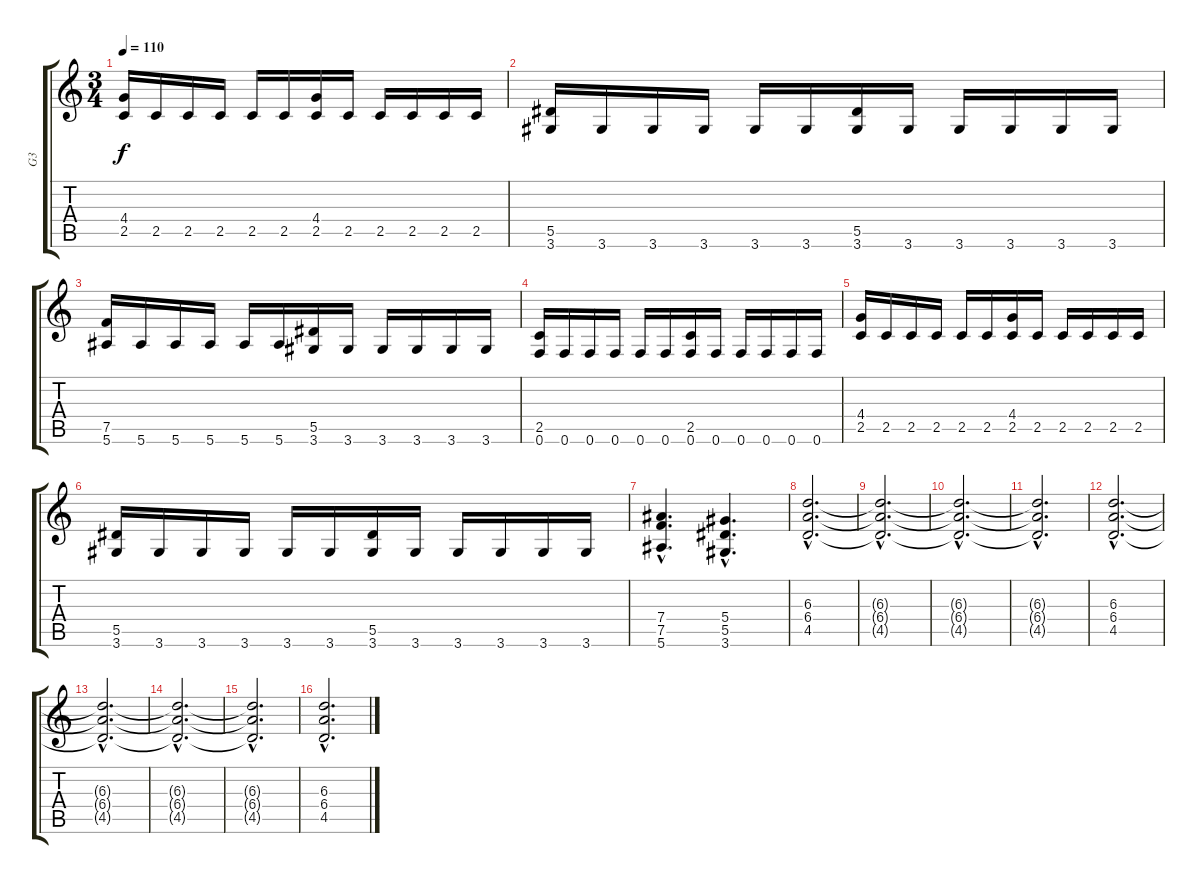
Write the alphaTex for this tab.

\track ("G3" "G3") {instrument distortionguitar}
\staff {score tabs}
\tuning (F4 C4 Ab3 Eb3 Bb2 F2) {hide}
\ts (3 4)
\tempo 110
\clef g2
\ks c
(4.4 2.5).16{dy f} 2.5.16 2.5.16 2.5.16 2.5.16 2.5.16 (4.4 2.5).16 2.5.16 2.5.16 2.5.16 2.5.16 2.5.16 |
(5.5 3.6).16 3.6.16 3.6.16 3.6.16 3.6.16 3.6.16 (5.5 3.6).16 3.6.16 3.6.16 3.6.16 3.6.16 3.6.16 |
(7.5 5.6).16 5.6.16 5.6.16 5.6.16 5.6.16 5.6.16 (5.5 3.6).16 3.6.16 3.6.16 3.6.16 3.6.16 3.6.16 |
(2.5 0.6).16 0.6.16 0.6.16 0.6.16 0.6.16 0.6.16 (2.5 0.6).16 0.6.16 0.6.16 0.6.16 0.6.16 0.6.16 |
(4.4 2.5).16 2.5.16 2.5.16 2.5.16 2.5.16 2.5.16 (4.4 2.5).16 2.5.16 2.5.16 2.5.16 2.5.16 2.5.16 |
(5.5 3.6).16 3.6.16 3.6.16 3.6.16 3.6.16 3.6.16 (5.5 3.6).16 3.6.16 3.6.16 3.6.16 3.6.16 3.6.16 |
(7.4{hac} 7.5{hac} 5.6{hac}).4{d} (5.4{hac} 5.5{hac} 3.6{hac}).4{d} |
(6.3{hac} 6.4{hac} 4.5{hac}).2{d volume 0} |
(6.3{hac t} 6.4{hac t} 4.5{hac t}).2{d} |
(6.3{hac t} 6.4{hac t} 4.5{hac t}).2{d} |
(6.3{hac t} 6.4{hac t} 4.5{hac t}).2{d} |
(6.3{hac} 6.4{hac} 4.5{hac}).2{d volume 15} |
(6.3{hac t} 6.4{hac t} 4.5{hac t}).2{d} |
(6.3{hac t} 6.4{hac t} 4.5{hac t}).2{d} |
(6.3{hac t} 6.4{hac t} 4.5{hac t}).2{d} |
(6.3{hac} 6.4{hac} 4.5{hac}).2{d}
